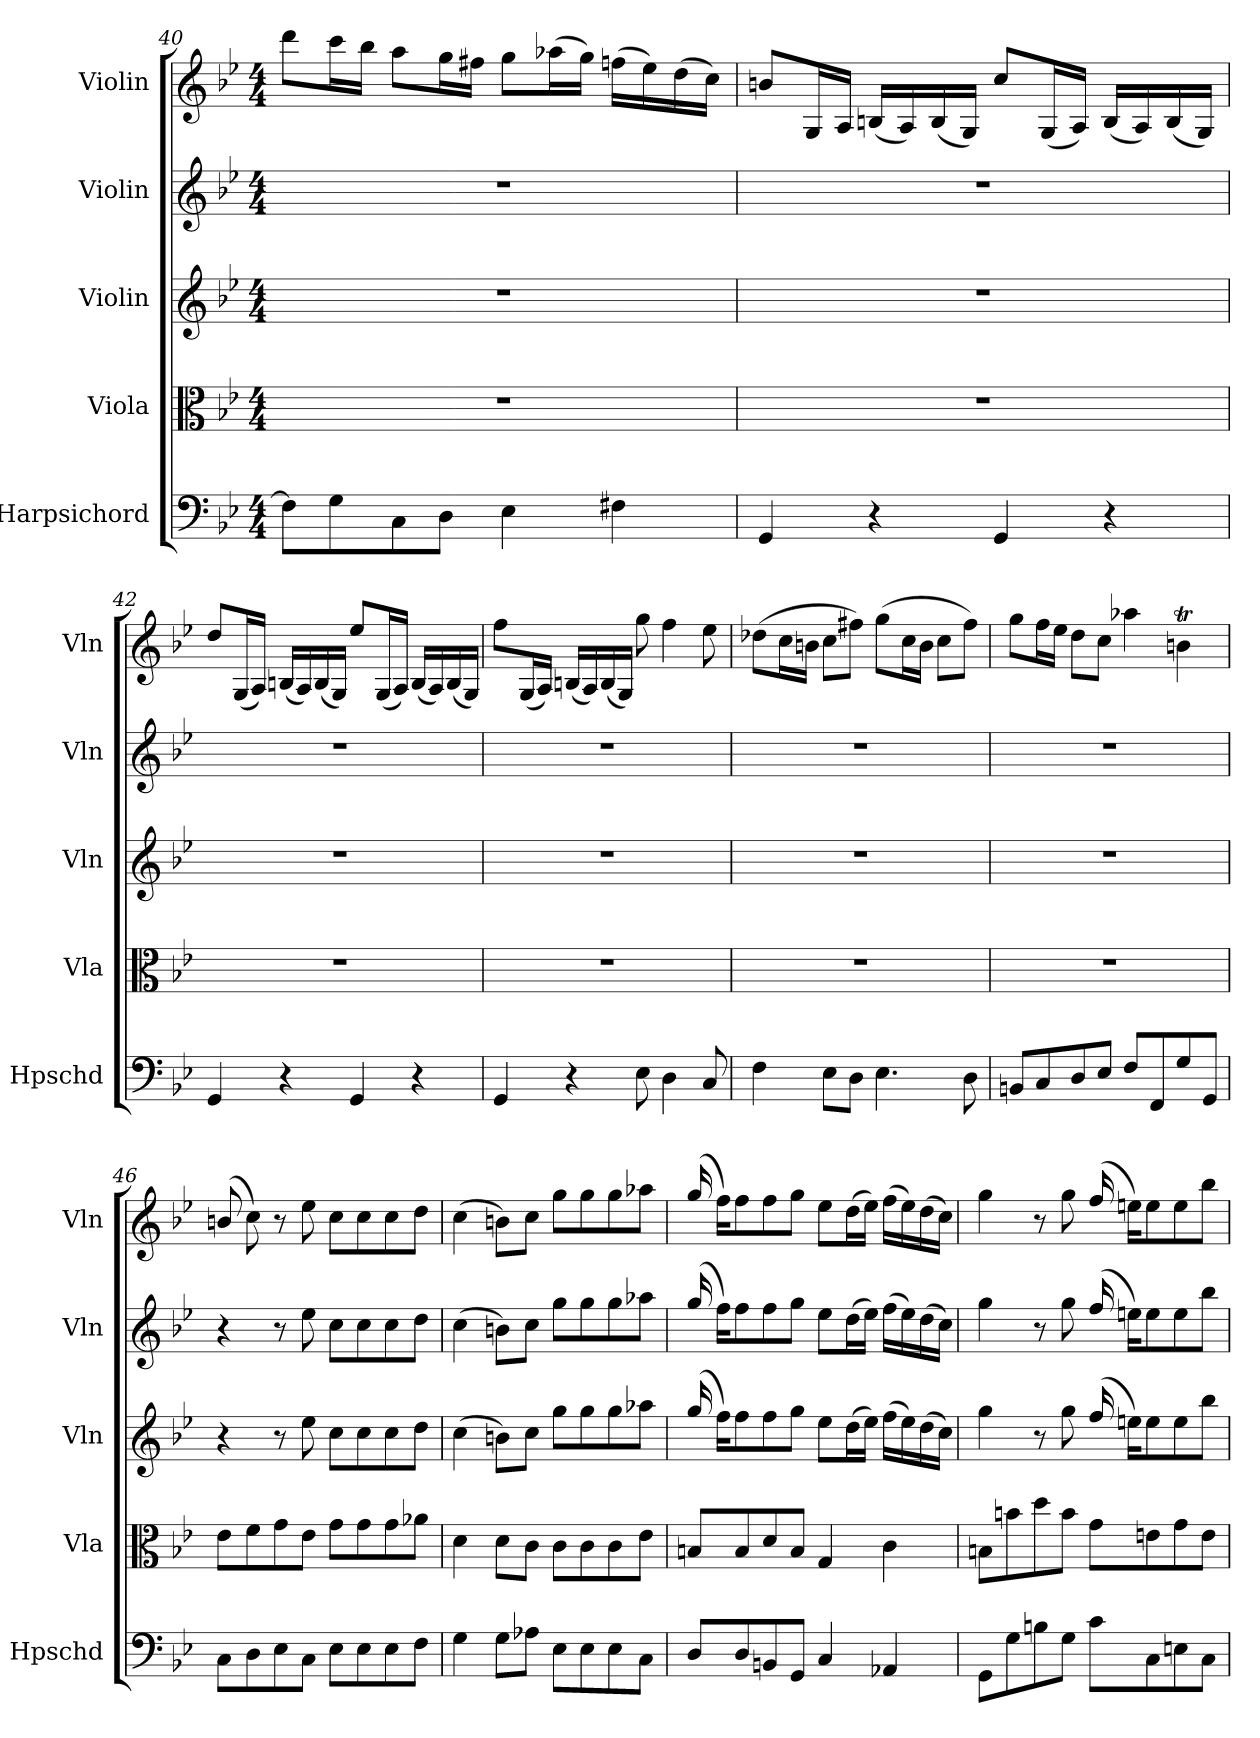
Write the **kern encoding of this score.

**kern	**kern	**kern	**kern	**kern
*part5	*part4	*part3	*part2	*part1
*staff5	*staff4	*staff3	*staff2	*staff1
*I"Harpsichord	*I"Viola	*I"Violin	*I"Violin	*I"Violin
*I'Hpschd	*I'Vla	*I'Vln	*I'Vln	*I'Vln
*clefF4	*clefC3	*clefG2	*clefG2	*clefG2
*k[b-e-]	*k[b-e-]	*k[b-e-]	*k[b-e-]	*k[b-e-]
*g:	*g:	*g:	*g:	*g:
*M4/4	*M4/4	*M4/4	*M4/4	*M4/4
=40	=40	=40	=40	=40
8F#\L]	1r	1r	1r	8ddd\L
8G\	.	.	.	16ccc\L
.	.	.	.	16bb-\JJ
8C\	.	.	.	8aa\L
8D\J	.	.	.	16gg\L
.	.	.	.	16ff#X\JJ
4E-\	.	.	.	8gg\L
.	.	.	.	(16aa-X\L
.	.	.	.	16gg\JJ)
4F#X\	.	.	.	(16ffn\LL
.	.	.	.	16ee-\)
.	.	.	.	(16dd\
.	.	.	.	16cc\JJ)
=41	=41	=41	=41	=41
4GG/	1r	1r	1r	8bn/L
.	.	.	.	16G/L
.	.	.	.	16A/JJ
4r	.	.	.	(16Bn/LL
.	.	.	.	16A/)
.	.	.	.	(16B/
.	.	.	.	16G/JJ)
4GG/	.	.	.	8cc/L
.	.	.	.	(16G/L
.	.	.	.	16A/JJ)
4r	.	.	.	(16B/LL
.	.	.	.	16A/)
.	.	.	.	(16B/
.	.	.	.	16G/JJ)
=42	=42	=42	=42	=42
4GG/	1r	1r	1r	8dd\L
.	.	.	.	(16G/L
.	.	.	.	16A/JJ)
4r	.	.	.	(16Bn/LL
.	.	.	.	16A/)
.	.	.	.	(16B/
.	.	.	.	16G/JJ)
4GG/	.	.	.	8ee-\L
.	.	.	.	(16G/L
.	.	.	.	16A/JJ)
4r	.	.	.	(16B/LL
.	.	.	.	16A/)
.	.	.	.	(16B/
.	.	.	.	16G/JJ)
=43	=43	=43	=43	=43
4GG/	1r	1r	1r	8ff\L
.	.	.	.	(16G/L
.	.	.	.	16A/JJ)
4r	.	.	.	(16Bn/LL
.	.	.	.	16A/)
.	.	.	.	(16B/
.	.	.	.	16G/JJ)
8E-\	.	.	.	8gg\
4D\	.	.	.	4ff\
8C/	.	.	.	8ee-\
=44	=44	=44	=44	=44
4F\	1r	1r	1r	(8dd-X\L
.	.	.	.	16cc\L
.	.	.	.	16bn\JJ
8E-\L	.	.	.	8cc\L
8D\J	.	.	.	8ff#X\J)
4.E-\	.	.	.	(8gg\L
.	.	.	.	16cc\L
.	.	.	.	16b\JJ
.	.	.	.	8cc\L
8D\	.	.	.	8ff#\J)
=45	=45	=45	=45	=45
8BBn/L	1r	1r	1r	8gg\L
8C/	.	.	.	16ff\L
.	.	.	.	16ee-\JJ
8D/	.	.	.	8dd\L
8E-/J	.	.	.	8cc\J
8F/L	.	.	.	4aa-X\
8FF/	.	.	.	.
8G/	.	.	.	4bnt\
8GG/J	.	.	.	.
=46	=46	=46	=46	=46
8C\L	8e-\L	4r	4r	(8bn/
8D\	8f\	.	.	8cc\)
8E-\	8g\	8r	8r	8r
8C\J	8e-\J	8ee-\	8ee-\	8ee-\
8E-\L	8g\L	8cc\L	8cc\L	8cc\L
8E-\	8g\	8cc\	8cc\	8cc\
8E-\	8g\	8cc\	8cc\	8cc\
8F\J	8a-X\J	8dd\J	8dd\J	8dd\J
=47	=47	=47	=47	=47
4G\	4d\	(4cc\	(4cc\	(4cc\
8G\L	8d\L	8bn\L)	8bn\L)	8bn\L)
8A-X\J	8c\J	8cc\J	8cc\J	8cc\J
8E-\L	8c\L	8gg\L	8gg\L	8gg\L
8E-\	8c\	8gg\	8gg\	8gg\
8E-\	8c\	8gg\	8gg\	8gg\
8C\J	8e-\J	8aa-X\J	8aa-X\J	8aa-X\J
=48	=48	=48	=48	=48
8D/L	8Bn/L	(16gg/	(16gg/	(16gg/
.	.	16ff\KL)	16ff\KL)	16ff\KL)
8D/	8B/	8ff\	8ff\	8ff\
8BBn/	8d/	8ff\	8ff\	8ff\
8GG/J	8B/J	8gg\J	8gg\J	8gg\J
4C/	4G/	8ee-\L	8ee-\L	8ee-\L
.	.	(16dd\L	(16dd\L	(16dd\L
.	.	16ee-\JJ)	16ee-\JJ)	16ee-\JJ)
4AA-X/	4c\	(16ff\LL	(16ff\LL	(16ff\LL
.	.	16ee-\)	16ee-\)	16ee-\)
.	.	(16dd\	(16dd\	(16dd\
.	.	16cc\JJ)	16cc\JJ)	16cc\JJ)
=49	=49	=49	=49	=49
8GG\L	8Bn\L	4gg\	4gg\	4gg\
8G\	8bn\	.	.	.
8Bn\	8dd\	8r	8r	8r
8G\J	8b\J	8gg\	8gg\	8gg\
8c\L	8g\L	(16ff/	(16ff/	(16ff/
.	.	16een\KL)	16een\KL)	16een\KL)
8C\	8en\	8ee\	8ee\	8ee\
8En\	8g\	8ee\	8ee\	8ee\
8C\J	8e\J	8bb-\J	8bb-\J	8bb-\J
=	=	=	=	=
*-	*-	*-	*-	*-
